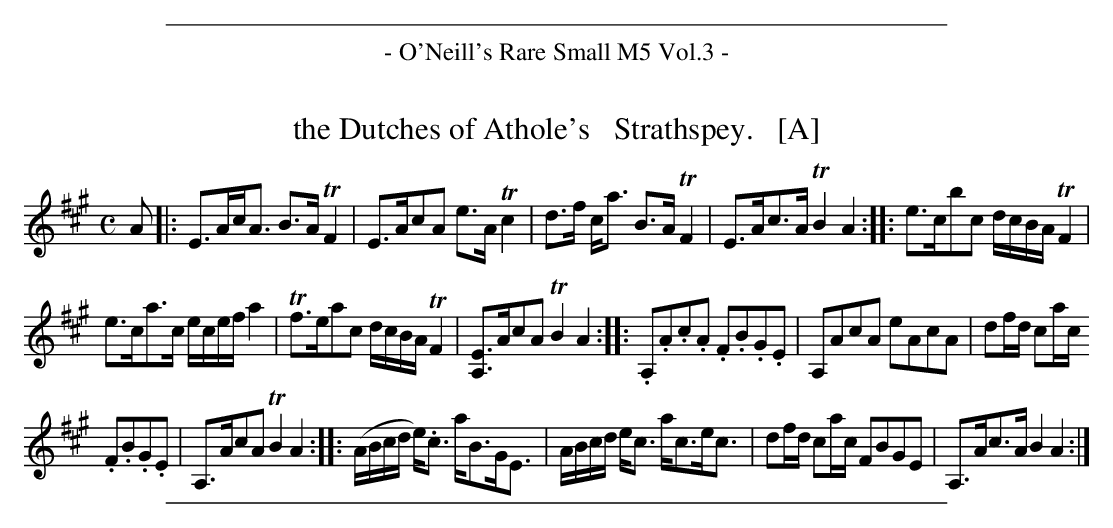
X:1
T: the Dutches of Athole's   Strathspey.   [A]
M: C
L: 1/16
K: A
A2 |: E3AcA3 B3ATF4 | E3Ac2A2 e3ATc4 | d3f ca3 B3ATF4 | E3Ac3A TB4A4 :: e3cb2c2 dcBA TF4 |
e3ca3c ecef a4 | Tf3ea2c2 dcBA TF4 | [E3A,3]Ac2A2 TB4A4 :: .A,2.A2.c2.A2 .F2.B2.G2.E2 | A,2A2c2A2 e2A2c2A2 | d2fd c2ac
.F2.B2.G2.E2 | A,3Ac2A2 TB4A4 :: (ABcd e).c3 aB3GE3 | ABcd ec3 ac3ec3 | d2fd c2ac F2B2G2E2 | A,3Ac3A B4A4 :|
